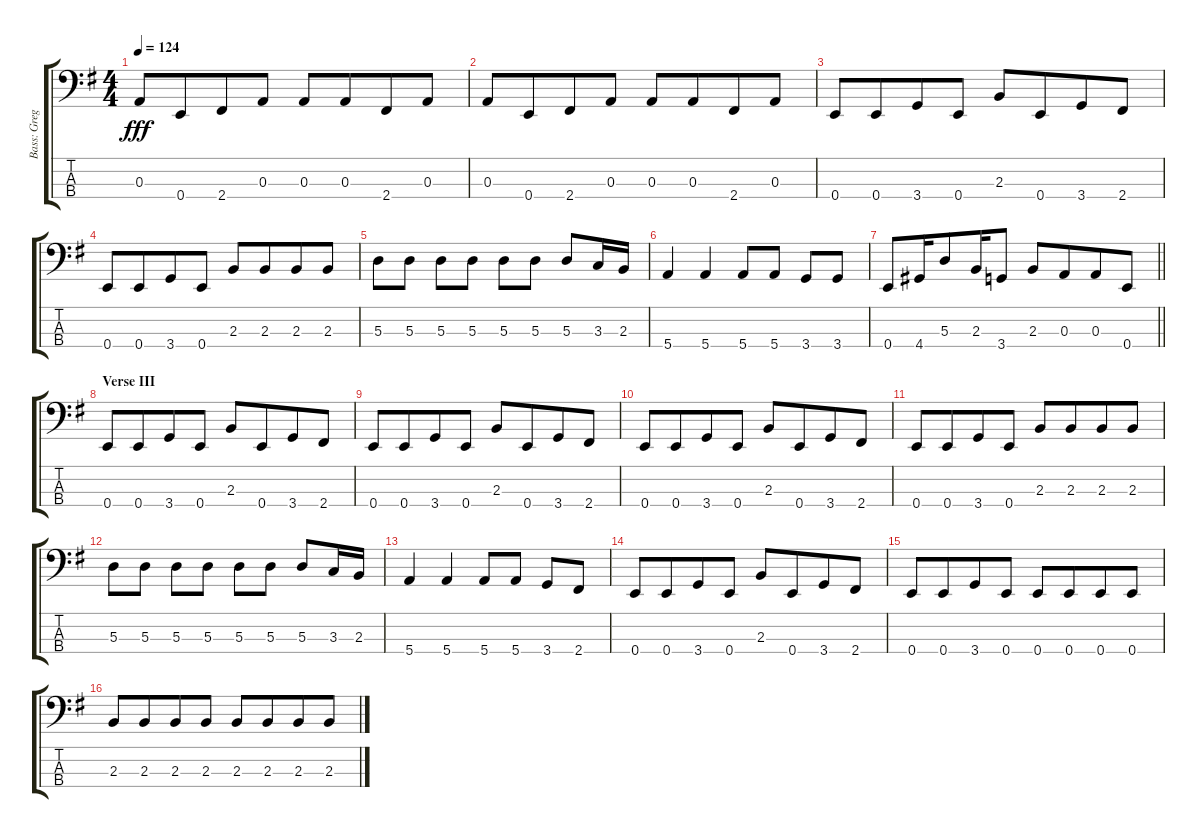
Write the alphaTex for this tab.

\track ("Bass: Greg" "Bass: Greg") {instrument electricbassfinger}
\staff {score tabs}
\tuning (G2 D2 A1 E1) {hide}
\ts (4 4)
\tempo 124
\clef f4
\ks g
0.3.8{dy fff} 0.4.8{beam merge} 2.4.8 0.3.8 0.3.8 0.3.8{beam merge} 2.4.8 0.3.8 |
0.3.8 0.4.8{beam merge} 2.4.8 0.3.8 0.3.8 0.3.8{beam merge} 2.4.8 0.3.8 |
0.4.8 0.4.8{beam merge} 3.4.8 0.4.8 2.3.8 0.4.8{beam merge} 3.4.8 2.4.8 |
0.4.8 0.4.8{beam merge} 3.4.8 0.4.8 2.3.8 2.3.8{beam merge} 2.3.8 2.3.8 |
5.3.8 5.3.8 5.3.8 5.3.8 5.3.8 5.3.8 5.3.8 3.3.16 2.3.16 |
5.4.4 5.4.4 5.4.8 5.4.8 3.4.8 3.4.8 |
\barLineRight lightlight
0.4.8 4.4.16 5.3.8{beam merge} 2.3.16 3.4.8 2.3.8 0.3.8{beam merge} 0.3.8 0.4.8 |
\section ("" "Verse III")
0.4.8 0.4.8{beam merge} 3.4.8 0.4.8 2.3.8 0.4.8{beam merge} 3.4.8 2.4.8 |
0.4.8 0.4.8{beam merge} 3.4.8 0.4.8 2.3.8 0.4.8{beam merge} 3.4.8 2.4.8 |
0.4.8 0.4.8{beam merge} 3.4.8 0.4.8 2.3.8 0.4.8{beam merge} 3.4.8 2.4.8 |
0.4.8 0.4.8{beam merge} 3.4.8 0.4.8 2.3.8 2.3.8{beam merge} 2.3.8 2.3.8 |
5.3.8 5.3.8 5.3.8 5.3.8 5.3.8 5.3.8 5.3.8 3.3.16 2.3.16 |
5.4.4 5.4.4 5.4.8 5.4.8 3.4.8 2.4.8 |
0.4.8 0.4.8{beam merge} 3.4.8 0.4.8 2.3.8 0.4.8{beam merge} 3.4.8 2.4.8 |
0.4.8 0.4.8{beam merge} 3.4.8 0.4.8 0.4.8 0.4.8{beam merge} 0.4.8 0.4.8 |
2.3.8 2.3.8{beam merge} 2.3.8 2.3.8 2.3.8 2.3.8{beam merge} 2.3.8 2.3.8
